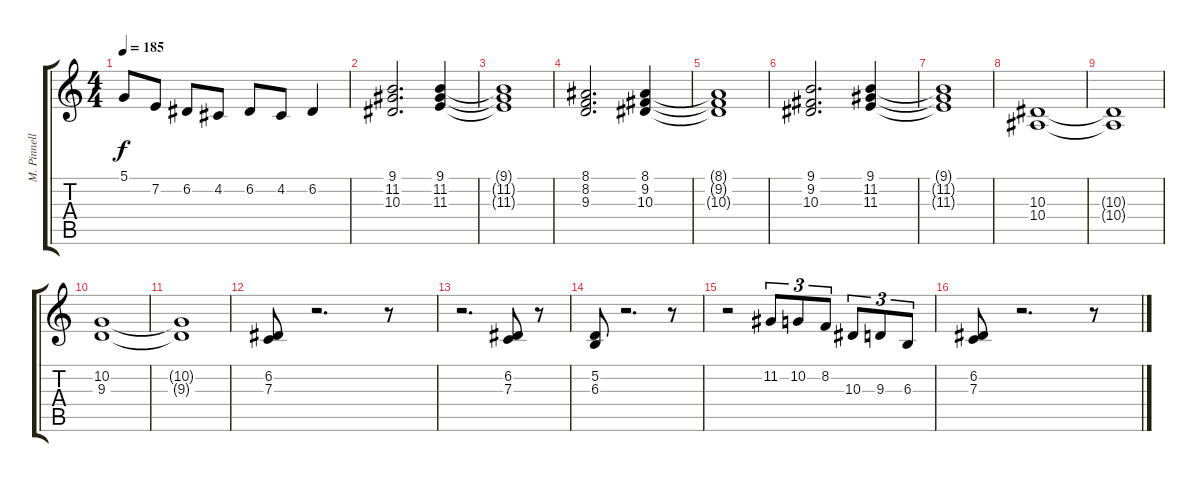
\track ("M. Pinnella (Base)" "M. Pinnell") {instrument stringensemble1}
\staff {score tabs}
\tuning (D4 A3 F3 C3 G2 D2) {hide}
\ts (4 4)
\tempo 185
\clef g2
\ks c
5.1.8{dy f} 7.2.8 6.2.8 4.2.8 6.2.8 4.2.8 6.2.4 |
(9.1 11.2 10.3).2{d} (9.1 11.2 11.3).4 |
(9.1{t} 11.2{t} 11.3{t}).1 |
(8.1 8.2 9.3).2{d} (8.1 9.2 10.3).4 |
(8.1{t} 9.2{t} 10.3{t}).1 |
(9.1 9.2 10.3).2{d} (9.1 11.2 11.3).4 |
(9.1{t} 11.2{t} 11.3{t}).1 |
(10.3 10.4).1 |
(10.3{t} 10.4{t}).1 |
(10.2 9.3).1 |
(10.2{t} 9.3{t}).1 |
(6.2 7.3).8 r.2{d} r.8 |
r.2{d} (6.2 7.3).8 r.8 |
(5.2 6.3).8 r.2{d} r.8 |
r.2 11.2.8{tu (3 2)} 10.2.8{tu (3 2)} 8.2.8{tu (3 2)} 10.3.8{tu (3 2)} 9.3.8{tu (3 2)} 6.3.8{tu (3 2)} |
(6.2 7.3).8 r.2{d} r.8
